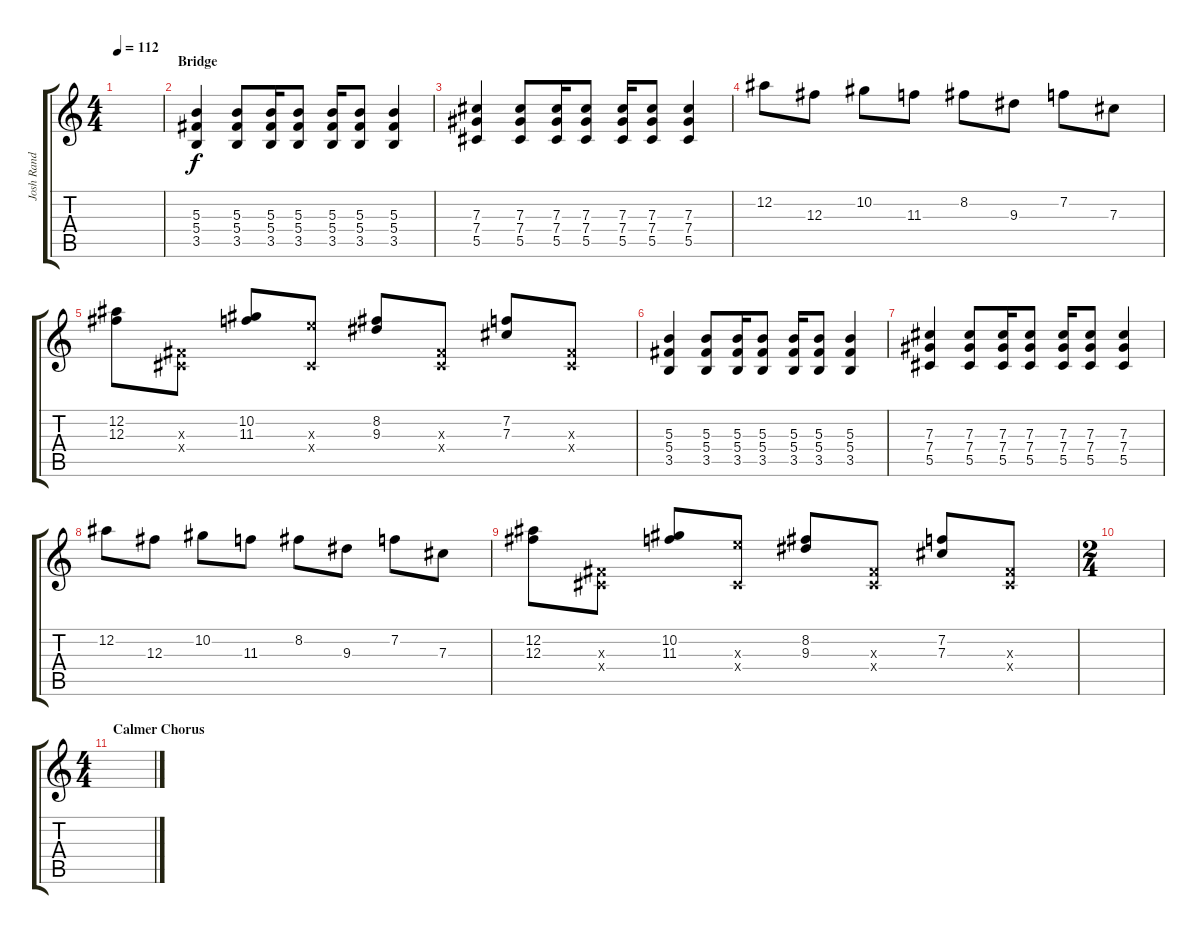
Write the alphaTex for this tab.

\track ("Josh Rand" "Josh Rand") {instrument electricguitarclean}
\staff {score tabs}
\tuning (Eb4 Bb3 Gb3 Db3 Ab2 Eb2) {hide}
\ts (4 4)
\tempo 112
\clef g2
\ks c
|
\section ("" "Bridge")
(5.3 5.4 3.5).4 (5.3 5.4 3.5).8 (5.3 5.4 3.5).16 (5.3 5.4 3.5).8 (5.3 5.4 3.5).16 (5.3 5.4 3.5).8 (5.3 5.4 3.5).4 |
(7.3 7.4 5.5).4 (7.3 7.4 5.5).8 (7.3 7.4 5.5).16 (7.3 7.4 5.5).8 (7.3 7.4 5.5).16 (7.3 7.4 5.5).8 (7.3 7.4 5.5).4 |
12.2.8 12.3.8 10.2.8 11.3.8 8.2.8 9.3.8 7.2.8 7.3.8 |
(12.2 12.3).8 (0.3{x} 0.4{x}).8 (10.2 11.3).8 (10.3{x} 0.4{x}).8 (8.2 9.3).8 (0.3{x} 0.4{x}).8 (7.2 7.3).8 (0.3{x} 0.4{x}).8 |
(5.3 5.4 3.5).4 (5.3 5.4 3.5).8 (5.3 5.4 3.5).16 (5.3 5.4 3.5).8 (5.3 5.4 3.5).16 (5.3 5.4 3.5).8 (5.3 5.4 3.5).4 |
(7.3 7.4 5.5).4 (7.3 7.4 5.5).8 (7.3 7.4 5.5).16 (7.3 7.4 5.5).8 (7.3 7.4 5.5).16 (7.3 7.4 5.5).8 (7.3 7.4 5.5).4 |
12.2.8 12.3.8 10.2.8 11.3.8 8.2.8 9.3.8 7.2.8 7.3.8 |
(12.2 12.3).8 (0.3{x} 0.4{x}).8 (10.2 11.3).8 (10.3{x} 0.4{x}).8 (8.2 9.3).8 (0.3{x} 0.4{x}).8 (7.2 7.3).8 (0.3{x} 0.4{x}).8 |
\ts (2 4)
|
\ts (4 4)
\section ("" "Calmer Chorus")
